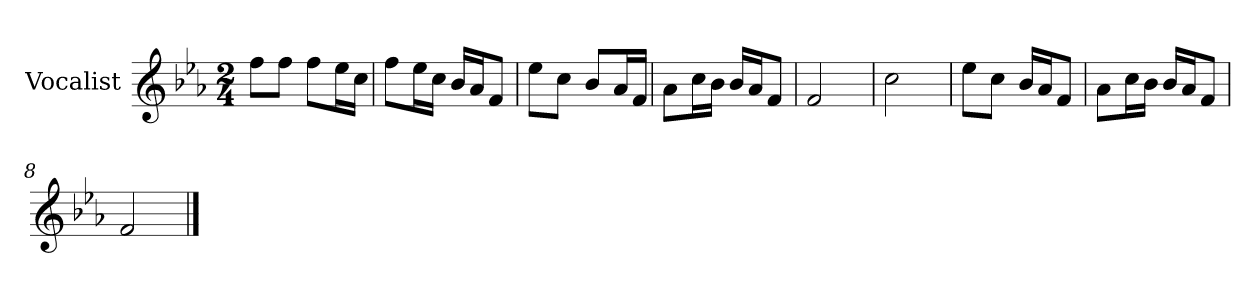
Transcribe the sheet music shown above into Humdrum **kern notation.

**kern
*part1
*staff1
*I"Vocalist
*k[b-e-a-]
*E-:
*M2/4
=
8ffL
8ffJ
8ffL
16ee-L
16ccJJ
=1
8ffL
16ee-L
16ccJJ
16b-LL
16a-J
8fJ
=2
8ee-L
8ccJ
8b-L
16a-L
16fJJ
=3
8a-L
16ccL
16b-JJ
16b-LL
16a-J
8fJ
=4
2f
=5
2cc
=6
8ee-L
8ccJ
16b-LL
16a-J
8fJ
=7
8a-L
16ccL
16b-JJ
16b-LL
16a-J
8fJ
=8
2f
==
*-
